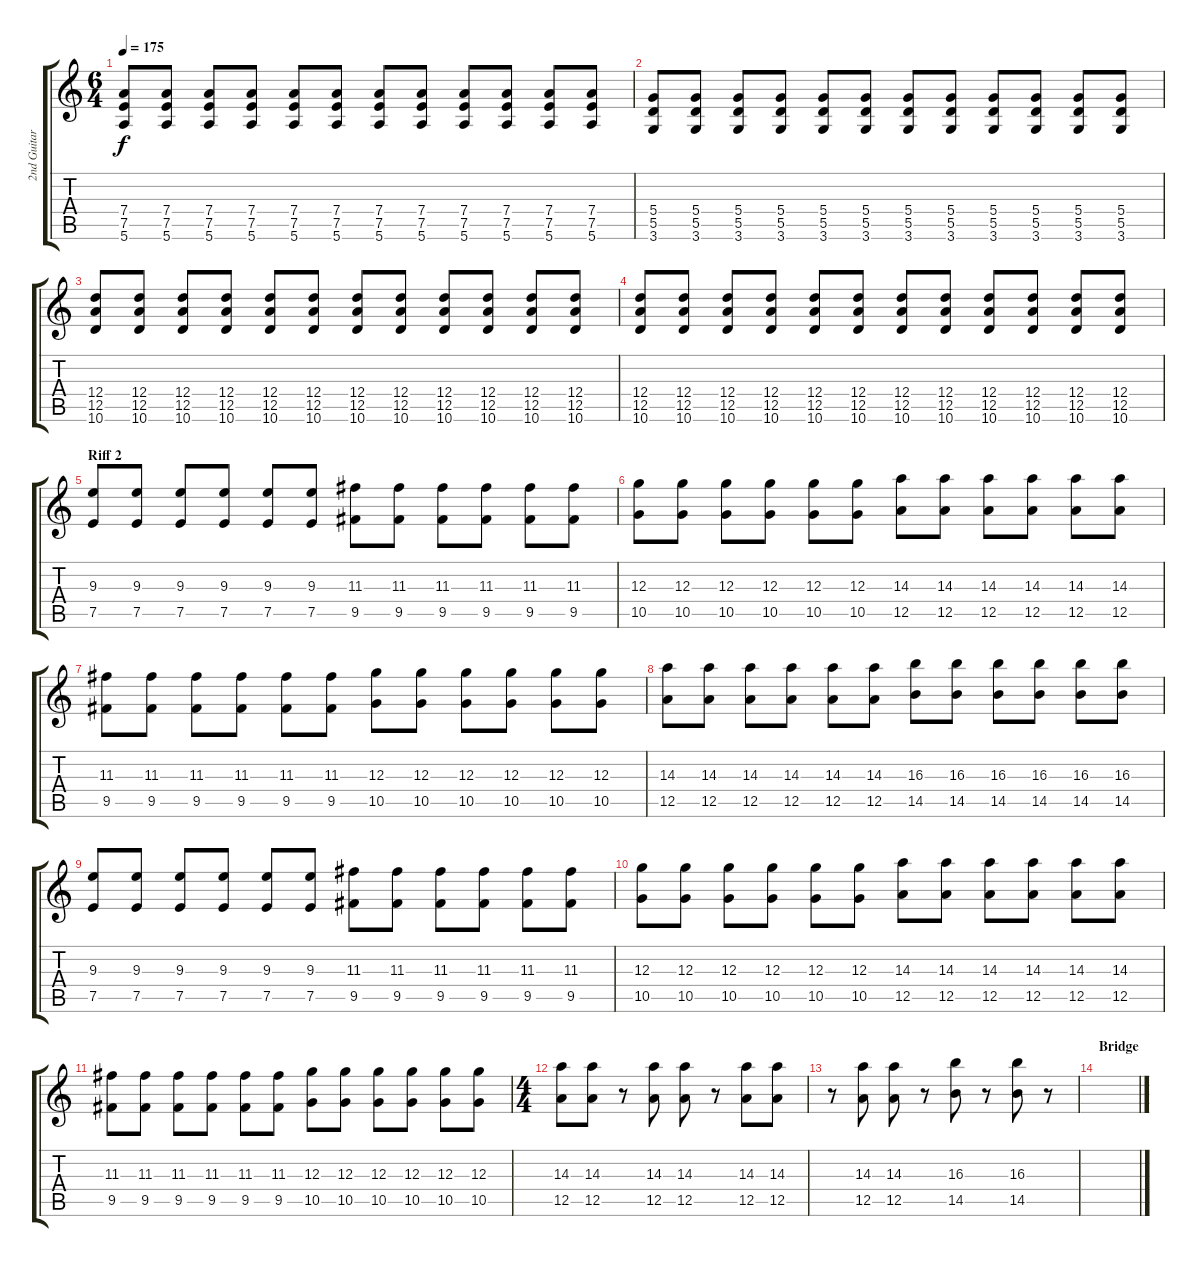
\track ("2nd Guitar" "2nd Guitar") {instrument acousticguitarsteel}
\staff {score tabs}
\tuning (E4 B3 G3 D3 A2 E2) {hide}
\ts (6 4)
\tempo 175
\clef g2
\ks c
(7.4 7.5 5.6).8{dy f} (7.4 7.5 5.6).8 (7.4 7.5 5.6).8 (7.4 7.5 5.6).8 (7.4 7.5 5.6).8 (7.4 7.5 5.6).8 (7.4 7.5 5.6).8 (7.4 7.5 5.6).8 (7.4 7.5 5.6).8 (7.4 7.5 5.6).8 (7.4 7.5 5.6).8 (7.4 7.5 5.6).8 |
(5.4 5.5 3.6).8 (5.4 5.5 3.6).8 (5.4 5.5 3.6).8 (5.4 5.5 3.6).8 (5.4 5.5 3.6).8 (5.4 5.5 3.6).8 (5.4 5.5 3.6).8 (5.4 5.5 3.6).8 (5.4 5.5 3.6).8 (5.4 5.5 3.6).8 (5.4 5.5 3.6).8 (5.4 5.5 3.6).8 |
(12.4 12.5 10.6).8 (12.4 12.5 10.6).8 (12.4 12.5 10.6).8 (12.4 12.5 10.6).8 (12.4 12.5 10.6).8 (12.4 12.5 10.6).8 (12.4 12.5 10.6).8 (12.4 12.5 10.6).8 (12.4 12.5 10.6).8 (12.4 12.5 10.6).8 (12.4 12.5 10.6).8 (12.4 12.5 10.6).8 |
(12.4 12.5 10.6).8 (12.4 12.5 10.6).8 (12.4 12.5 10.6).8 (12.4 12.5 10.6).8 (12.4 12.5 10.6).8 (12.4 12.5 10.6).8 (12.4 12.5 10.6).8 (12.4 12.5 10.6).8 (12.4 12.5 10.6).8 (12.4 12.5 10.6).8 (12.4 12.5 10.6).8 (12.4 12.5 10.6).8 |
\section ("" "Riff 2")
(9.3 7.5).8 (9.3 7.5).8 (9.3 7.5).8 (9.3 7.5).8 (9.3 7.5).8 (9.3 7.5).8 (11.3 9.5).8 (11.3 9.5).8 (11.3 9.5).8 (11.3 9.5).8 (11.3 9.5).8 (11.3 9.5).8 |
(12.3 10.5).8 (12.3 10.5).8 (12.3 10.5).8 (12.3 10.5).8 (12.3 10.5).8 (12.3 10.5).8 (14.3 12.5).8 (14.3 12.5).8 (14.3 12.5).8 (14.3 12.5).8 (14.3 12.5).8 (14.3 12.5).8 |
(11.3 9.5).8 (11.3 9.5).8 (11.3 9.5).8 (11.3 9.5).8 (11.3 9.5).8 (11.3 9.5).8 (12.3 10.5).8 (12.3 10.5).8 (12.3 10.5).8 (12.3 10.5).8 (12.3 10.5).8 (12.3 10.5).8 |
(14.3 12.5).8 (14.3 12.5).8 (14.3 12.5).8 (14.3 12.5).8 (14.3 12.5).8 (14.3 12.5).8 (16.3 14.5).8 (16.3 14.5).8 (16.3 14.5).8 (16.3 14.5).8 (16.3 14.5).8 (16.3 14.5).8 |
(9.3 7.5).8 (9.3 7.5).8 (9.3 7.5).8 (9.3 7.5).8 (9.3 7.5).8 (9.3 7.5).8 (11.3 9.5).8 (11.3 9.5).8 (11.3 9.5).8 (11.3 9.5).8 (11.3 9.5).8 (11.3 9.5).8 |
(12.3 10.5).8 (12.3 10.5).8 (12.3 10.5).8 (12.3 10.5).8 (12.3 10.5).8 (12.3 10.5).8 (14.3 12.5).8 (14.3 12.5).8 (14.3 12.5).8 (14.3 12.5).8 (14.3 12.5).8 (14.3 12.5).8 |
(11.3 9.5).8 (11.3 9.5).8 (11.3 9.5).8 (11.3 9.5).8 (11.3 9.5).8 (11.3 9.5).8 (12.3 10.5).8 (12.3 10.5).8 (12.3 10.5).8 (12.3 10.5).8 (12.3 10.5).8 (12.3 10.5).8 |
\ts (4 4)
(14.3 12.5).8 (14.3 12.5).8 r.8 (14.3 12.5).8 (14.3 12.5).8 r.8 (14.3 12.5).8 (14.3 12.5).8 |
r.8 (14.3 12.5).8 (14.3 12.5).8 r.8 (16.3 14.5).8 r.8 (16.3 14.5).8 r.8 |
\section ("" "Bridge")
